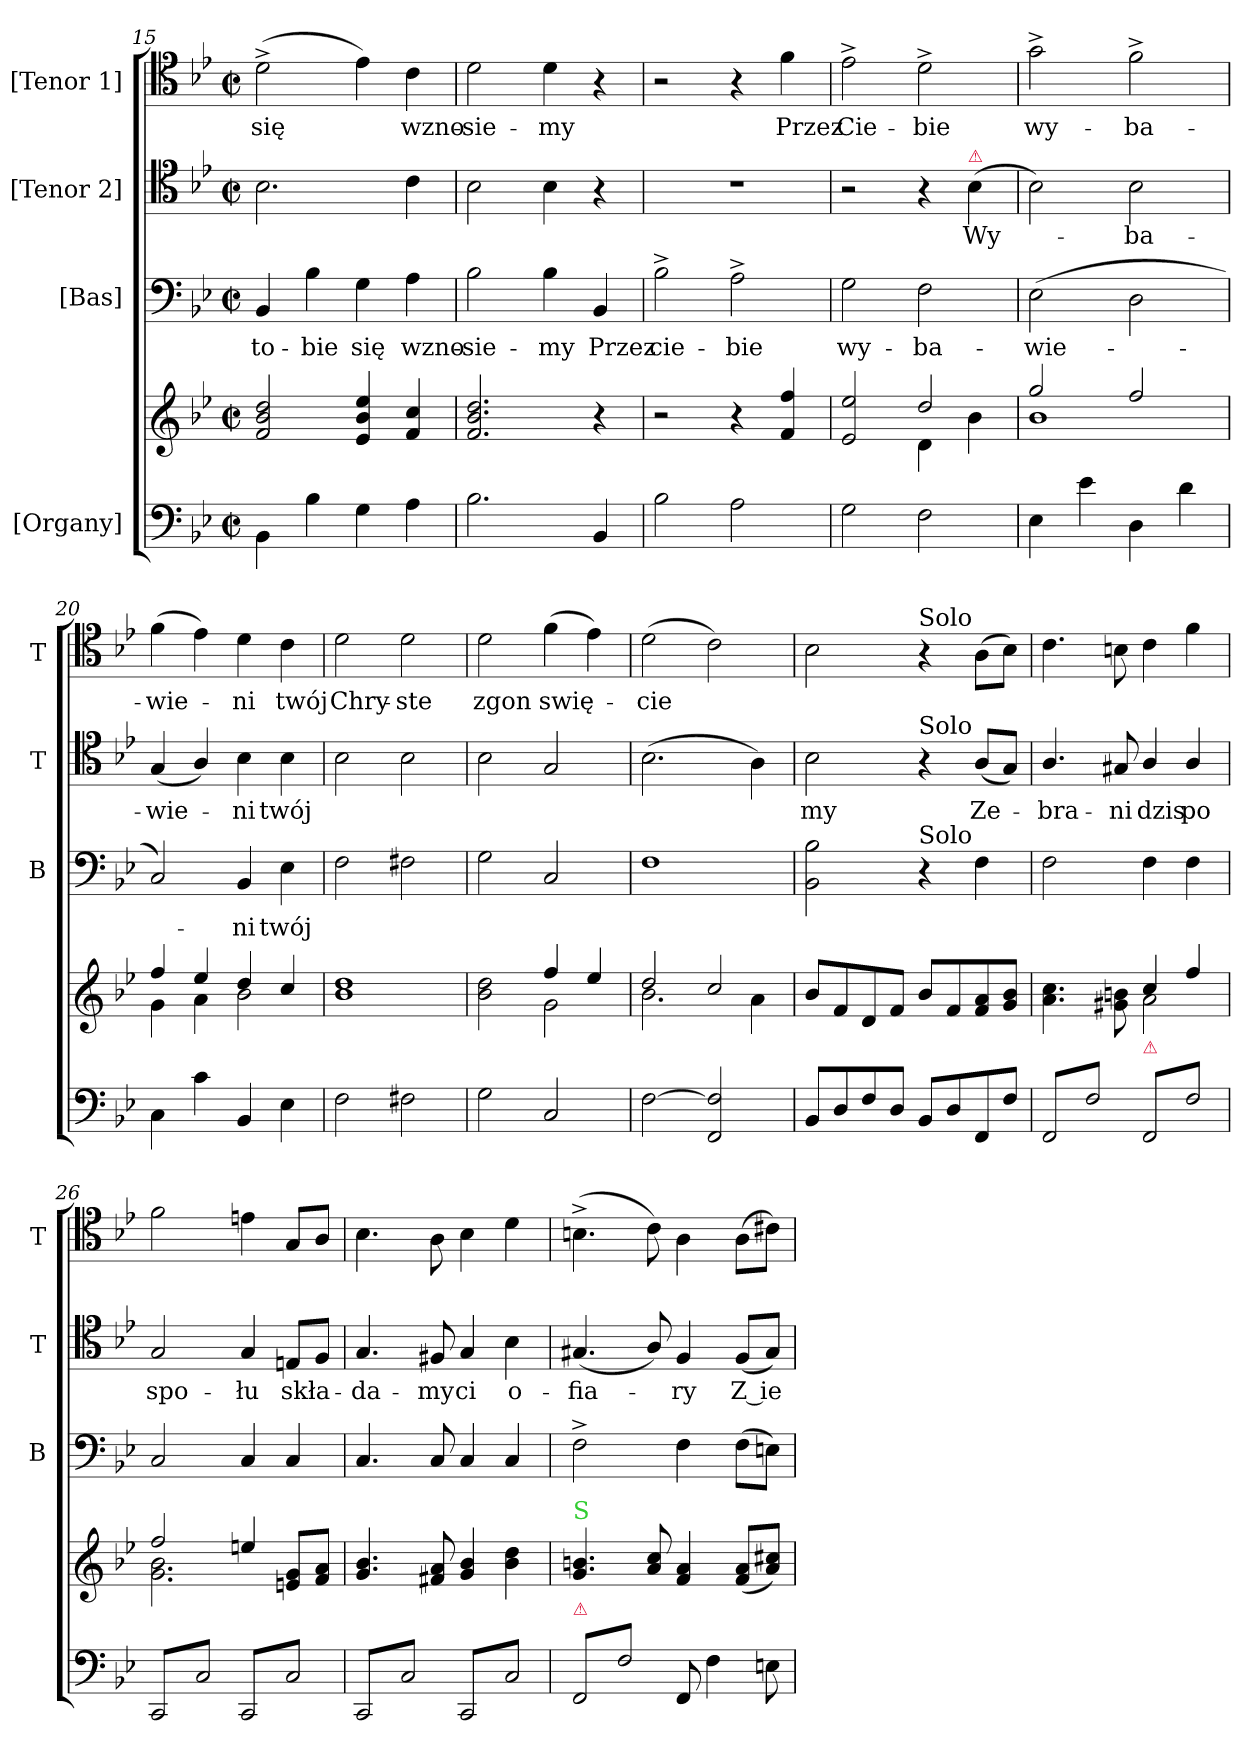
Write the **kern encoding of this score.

**kern	**kern	**kern	**text	**kern	**text	**kern	**text
*part4	*part4	*part3	*part3	*part2	*part2	*part1	*part1
*staff5	*staff4	*staff3	*staff3	*staff2	*staff2	*staff1	*staff1
*I"[Organy]	*	*I"[Bas]	*	*I"[Tenor 2]	*	*I"[Tenor 1]	*
*	*	*I'B	*	*I'T	*	*I'T	*
*clefF4	*clefG2	*clefF4	*	*clefC4	*	*clefC4	*
*k[b-e-]	*k[b-e-]	*k[b-e-]	*	*k[b-e-]	*	*k[b-e-]	*
*M2/2	*M2/2	*M2/2	*	*M2/2	*	*M2/2	*
*met(c|)	*met(c|)	*met(c|)	*	*met(c|)	*	*met(c|)	*
=15	=15	=15	=15	=15	=15	=15	=15
4BB-\	2f/ 2b-/ 2dd/	4BB-/	to-	2.B-\	.	(2d^\	się
4B-\	.	4B-\	-bie	.	.	.	.
4G\	4e-/ 4b-/ 4ee-/	4G\	się	.	.	4e-\)	.
4A\	4f/ 4cc/	4A\	wzno-	4c\	.	4c\	wzno-
=16	=16	=16	=16	=16	=16	=16	=16
2.B-\	2.f/ 2.b-/ 2.dd/	2B-\	-sie-	2B-\	.	2d\	-sie-
.	.	4B-\	-my	4B-\	.	4d\	-my
4BB-/	4r	4BB-/	Przez	4r	.	4r	.
=17	=17	=17	=17	=17	=17	=17	=17
2B-\	2r	2B-^\	cie-	1r	.	2r	.
2A\	4r	2A^\	-bie	.	.	4r	.
.	4f/ 4ff/	.	.	.	.	4f\	Przez
=18	=18	=18	=18	=18	=18	=18	=18
*	*^	*	*	*	*	*	*
2G\	2e-/ 2ee-/	2ryy	2G\	wy-	2r	.	2e-^\	Cie-
2F\	2dd/	4d\	2F\	-ba-	4r	.	2d^\	-bie
!	!	!	!	!	!LO:TX:a:color=crimson:t=⚠	!	!	!
.	.	4b-\	.	.	(4B-\	Wy-	.	.
=19	=19	=19	=19	=19	=19	=19	=19	=19
4E-\	2gg/	1b-	(2E-\	-wie-	2B-\)	.	2g^\	wy-
4e-\	.	.	.	.	.	.	.	.
4D\	2ff/	.	2D\	.	2B-\	-ba-	2f^\	-ba-
4d\	.	.	.	.	.	.	.	.
=20	=20	=20	=20	=20	=20	=20	=20	=20
4C\	4ff/	4g\	2C/)	.	(4G/	-wie-	(4f\	-wie-
4c\	4ee-/	4a\	.	.	4A/)	.	4e-\)	.
4BB-/	4dd/	2b-\	4BB-/	-ni	4B-\	-ni	4d\	-ni
4E-\	4cc/	.	4E-\	twój	4B-\	twój	4c\	twój
=21	=21	=21	=21	=21	=21	=21	=21	=21
2F\	1dd	1b-	2F\	.	2B-\	.	2d\	Chry-
2F#X\	.	.	2F#X\	.	2B-\	.	2d\	-ste
=22	=22	=22	=22	=22	=22	=22	=22	=22
2G\	2b-\ 2dd\	2ryy	2G\	.	2B-\	.	2d\	zgon
2C/	4ff/	2g\	2C/	.	2G/	.	(4f\	swię-
.	4ee-/	.	.	.	.	.	4e-\)	.
=23	=23	=23	=23	=23	=23	=23	=23	=23
[2F\	2dd/	2.b-\	1F	.	(2.B-\	.	(2d\	-cie
2FF/ 2F]/	2cc/	.	.	.	.	.	2c\)	.
.	.	4a\	.	.	4A\)	.	.	.
*	*v	*v	*	*	*	*	*	*
=24	=24	=24	=24	=24	=24	=24	=24
8BB-/L	8b-/L	2BB-\ 2B-\	.	2B-\	my	2B-\	.
8D/	8f/	.	.	.	.	.	.
8F/	8d/	.	.	.	.	.	.
8D/J	8f/J	.	.	.	.	.	.
!	!	!	!	!	!	!LO:TX:a:t=Solo	!
!	!	!	!	!LO:TX:a:t=Solo	!	!	!
!	!	!LO:TX:a:t=Solo	!	!	!	!	!
8BB-/L	8b-/L	4r	.	4r	.	4r	.
8D/	8f/	.	.	.	.	.	.
8FF/	8f/ 8a/	4F\	.	(8A/L	Ze-	(8A\L	.
8F/J	8g/ 8b-/J	.	.	8G/J)	.	8B-\J)	.
=25	=25	=25	=25	=25	=25	=25	=25
*	*^	*	*	*	*	*	*
!LO:TX:a:color=crimson:t=⚠	!	!	!	!	!	!	!	!
*tremolo	*	*	*	*	*	*	*	*
8FF/L	4.a\ 4.cc\	2ryy	2F\	.	4.A/	-bra-	4.c\	.
8F/	.	.	.	.	.	.	.	.
8FF/	.	.	.	.	.	.	.	.
8F/J	8g#X\ 8bn\	.	.	.	8G#X/	-ni	8Bn\	.
!LO:TX:a:color=crimson:t=⚠	!	!	!	!	!	!	!	!
8FF/L	4cc/	2a\	4F\	.	4A/	dzis	4c\	.
8F/	.	.	.	.	.	.	.	.
8FF/	4ff/	.	4F\	.	4A/	po	4f\	.
8F/J	.	.	.	.	.	.	.	.
=26	=26	=26	=26	=26	=26	=26	=26	=26
8CC/L	2ff/	2.g\ 2.b-\	2C/	.	2G/	spo-	2f\	.
8C/	.	.	.	.	.	.	.	.
8CC/	.	.	.	.	.	.	.	.
8C/J	.	.	.	.	.	.	.	.
8CC/L	4een/	.	4C/	.	4G/	-łu	4en\	.
8C/	.	.	.	.	.	.	.	.
8CC/	8en/ 8g/L	4ryy	4C/	.	8En/L	skła-	8G/L	.
8C/J	8f/ 8a/J	.	.	.	8F/J	.	8A/J	.
*	*v	*v	*	*	*	*	*	*
=27	=27	=27	=27	=27	=27	=27	=27
8CC/L	4.g/ 4.b-/	4.C/	.	4.G/	-da-	4.B-\	.
8C/	.	.	.	.	.	.	.
8CC/	.	.	.	.	.	.	.
8C/J	8f#X/ 8a/	8C/	.	8F#X/	-my	8A\	.
8CC/L	4g/ 4b-/	4C/	.	4G/	ci	4B-\	.
8C/	.	.	.	.	.	.	.
8CC/	4b-\ 4dd\	4C/	.	4B-\	o-	4d\	.
8C/J	.	.	.	.	.	.	.
=28	=28	=28	=28	=28	=28	=28	=28
!	!LO:TX:a:color=limegreen:t=S	!	!	!	!	!	!
!LO:TX:a:color=crimson:t=⚠	!	!	!	!	!	!	!
8FF/L	4.g/ 4.bn/	2F^\	.	(4.G#X/	-fia-	(4.Bn^\	.
8F/	.	.	.	.	.	.	.
8FF/	.	.	.	.	.	.	.
8F/J	8a/ 8cc/	.	.	8A/)	.	8c\)	.
*Xtremolo	*	*	*	*	*	*	*
8FF/	4f/ 4a/	4F\	.	4F/	-ry	4A\	.
4F\	.	.	.	.	.	.	.
.	(8f/ 8a/L	(8F\L	.	(8F/L	Z ie-	(8A\L	.
8En\	8a/ 8cc#X/J)	8En\J)	.	8G#/J)	.	8c#X\J)	.
=	=	=	=	=	=	=	=
*-	*-	*-	*-	*-	*-	*-	*-
